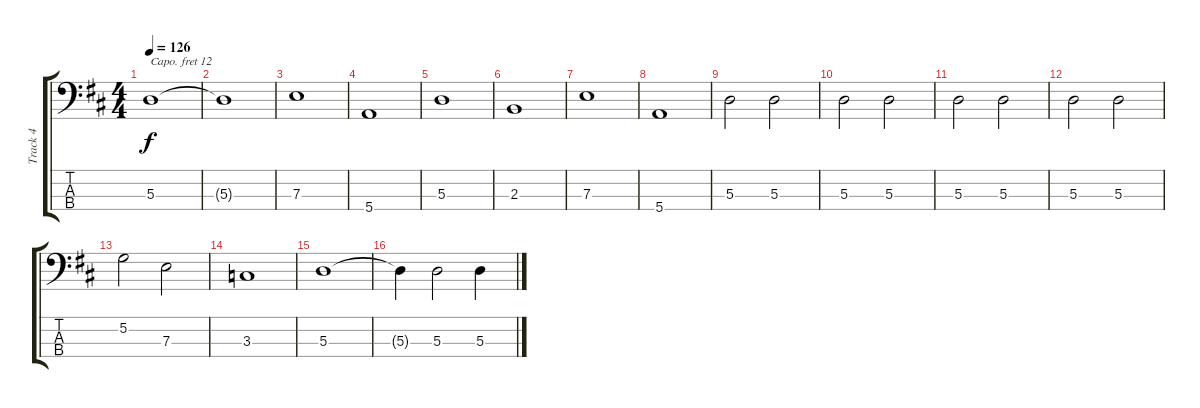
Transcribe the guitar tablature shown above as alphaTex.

\track ("Track 4" "Track 4") {instrument acousticgrandpiano}
\staff {score tabs}
\capo 12
\tuning (G2 D2 A1 E1) {hide}
\ts (4 4)
\tempo 126
\clef f4
\ks d
5.3.1{dy f} |
5.3{t}.1 |
7.3.1 |
5.4.1 |
5.3.1 |
2.3.1 |
7.3.1 |
5.4.1 |
5.3.2 5.3.2 |
5.3.2 5.3.2 |
5.3.2 5.3.2 |
5.3.2 5.3.2 |
5.2.2 7.3.2 |
3.3.1 |
5.3.1 |
5.3{t}.4 5.3.2 5.3.4
